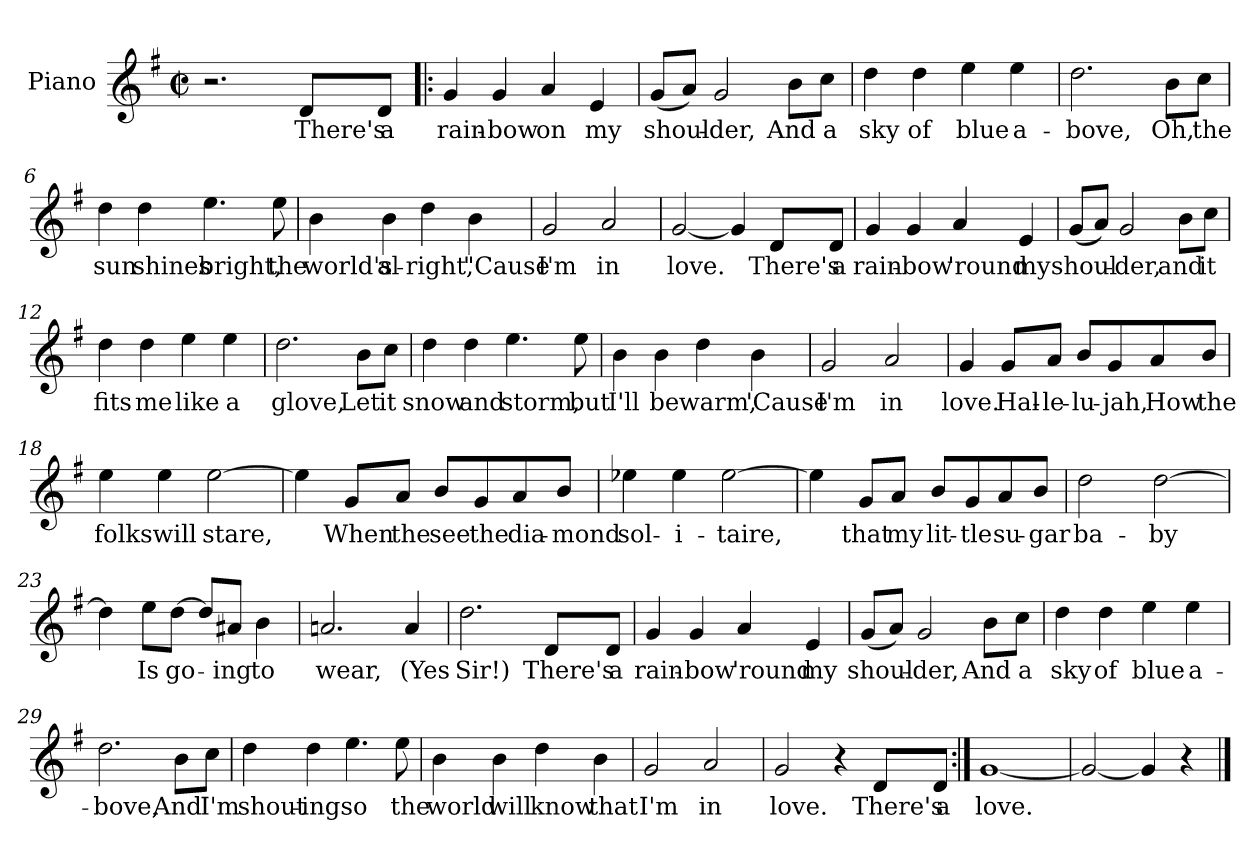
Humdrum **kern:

**kern	**text
*part1	*part1
*staff1	*staff1
*I"Piano	*
*I'Pno.	*
*clefG2	*
*k[f#]	*
*G:	*
*M2/2	*
*met(c|)	*
=1	=1
2.r	.
8d/L	There's
8d/J	a
=2!|:	=2!|:
4g/	rain-
4g/	-bow
4a/	on
4e/	my
=3	=3
(8g/L	shoul-
8a/J)	.
2g/	-der,
8b\L	And
8cc\J	a
=4	=4
4dd\	sky
4dd\	of
4ee\	blue
4ee\	a-
!!LO:LB:g=z
=5	=5
2.dd\	-bove,
8b\L	Oh,
8cc\J	the
=6	=6
4dd\	sun
4dd\	shines
4.ee\	bright,
8ee\	the
=7	=7
4b\	world's
4b\	al-
4dd\	-right,
4b\	"Cause
=8	=8
2g/	I'm
2a/	in
!!LO:LB:g=z
=9	=9
[2g/	love.
4g/]	.
8d/L	There's
8d/J	a
=10	=10
4g/	rain-
4g/	-bow
4a/	'round
4e/	my
=11	=11
(8g/L	shoul-
8a/J)	.
2g/	-der,
8b\L	and
8cc\J	it
=12	=12
4dd\	fits
4dd\	me
4ee\	like
4ee\	a
=13	=13
2.dd\	glove,
8b\L	Let
8cc\J	it
!!LO:LB:g=z
=14	=14
4dd\	snow
4dd\	and
4.ee\	storm,
8ee\	but
=15	=15
4b\	I'll
4b\	be
4dd\	warm,
4b\	'Cause
=16	=16
2g/	I'm
2a/	in
=17	=17
4g/	love.
8g/L	Hal-
8a/J	-le-
8b/L	-lu-
8g/	-jah,
8a/	How
8b/J	the
!!LO:LB:g=z
=18	=18
4ee\	folks
4ee\	will
[2ee\	stare,
=19	=19
4ee\]	.
8g/L	When
8a/J	the
8b/L	see
8g/	the
8a/	dia-
8b/J	-mond
=20	=20
4ee-X\	sol-
4ee-\	-i-
[2ee-\	-taire,
=21	=21
4ee-\]	.
8g/L	that
8a/J	my
8b/L	lit-
8g/	-tle
8a/	su-
8b/J	-gar
!!LO:LB:g=z
=22	=22
2dd\	ba-
[2dd\	-by
=23	=23
4dd\]	.
8ee\L	Is
[8dd\J	go-
8dd/L]	.
8a#X/J	-ing
4b\	to
=24	=24
2.an/	wear,
4a/	(Yes
=25	=25
2.dd\	Sir!)
8d/L	There's
8d/J	a
=26	=26
4g/	rain-
4g/	-bow
4a/	'round
4e/	my
!!LO:LB:g=z
=27	=27
(8g/L	shoul-
8a/J)	.
2g/	-der,
8b\L	And
8cc\J	a
=28	=28
4dd\	sky
4dd\	of
4ee\	blue
4ee\	a-
=29	=29
2.dd\	-bove,
8b\L	And
8cc\J	I'm
=30	=30
4dd\	shout-
4dd\	-ing
4.ee\	so
8ee\	the
!!LO:LB:g=z
=31	=31
4b\	world
4b\	will
4dd\	know
4b\	that
=32	=32
2g/	I'm
2a/	in
=33	=33
2g/	love.
4r	.
8d/L	There's
8d/J	a
=34:|!	=34:|!
[1g	love.
=35	=35
2g/_	.
4g/]	.
4r	.
==	==
*-	*-
